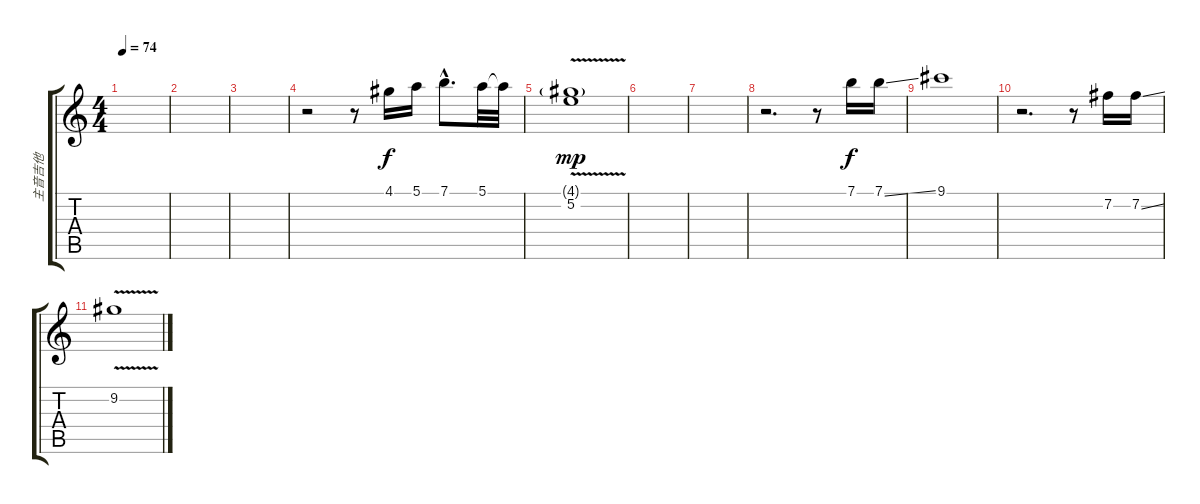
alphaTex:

\track ("主音吉他" "主音吉他") {instrument distortionguitar}
\staff {score tabs}
\tuning (E4 B3 G3 D3 A2 E2) {hide}
\ts (4 4)
\tempo 74
\clef g2
\ks c
|
|
|
r.2 r.8 4.1.16 5.1.16 7.1{hac}.8{d} 5.1.32 5.1{t}.32 |
(4.1{g} 5.2{v}).1{dy mp} |
|
|
r.2{d} r.8 7.1.16{dy f} 7.1{ss}.16 |
9.1.1 |
r.2{d} r.8 7.2.16 7.2{ss}.16 |
9.2{v}.1
